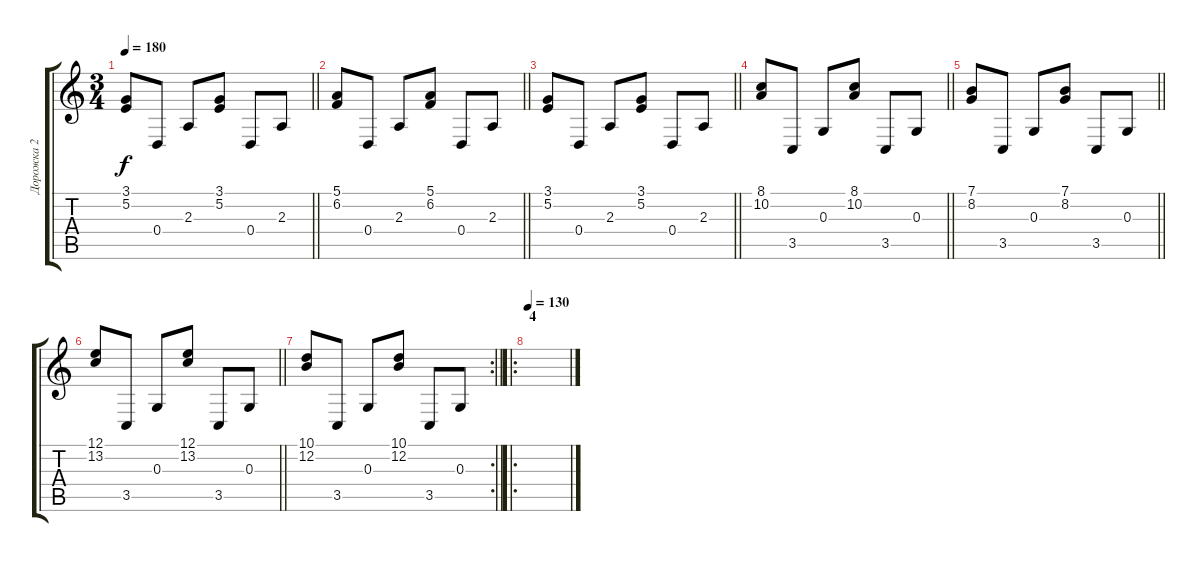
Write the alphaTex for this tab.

\track ("Дорожка 2" "Дорожка 2") {instrument brightacousticpiano}
\staff {score tabs}
\tuning (E4 B3 G3 D3 A2 E2) {hide}
\ts (3 4)
\tempo 180
\clef g2
\barLineRight lightlight
\ks c
(3.1 5.2).8{dy f} 0.4.8 2.3.8 (3.1 5.2).8 0.4.8 2.3.8 |
\barLineRight lightlight
(5.1 6.2).8 0.4.8 2.3.8 (5.1 6.2).8 0.4.8 2.3.8 |
\barLineRight lightlight
(3.1 5.2).8 0.4.8 2.3.8 (3.1 5.2).8 0.4.8 2.3.8 |
\barLineRight lightlight
(8.1 10.2).8 3.5.8 0.3.8 (8.1 10.2).8 3.5.8 0.3.8 |
\barLineRight lightlight
(7.1 8.2).8 3.5.8 0.3.8 (7.1 8.2).8 3.5.8 0.3.8 |
\barLineRight lightlight
(12.1 13.2).8 3.5.8 0.3.8 (12.1 13.2).8 3.5.8 0.3.8 |
\rc 2
\barLineRight lightlight
(10.1 12.2).8 3.5.8 0.3.8 (10.1 12.2).8 3.5.8 0.3.8 |
\ro
\section ("" "4")
\tempo 130
